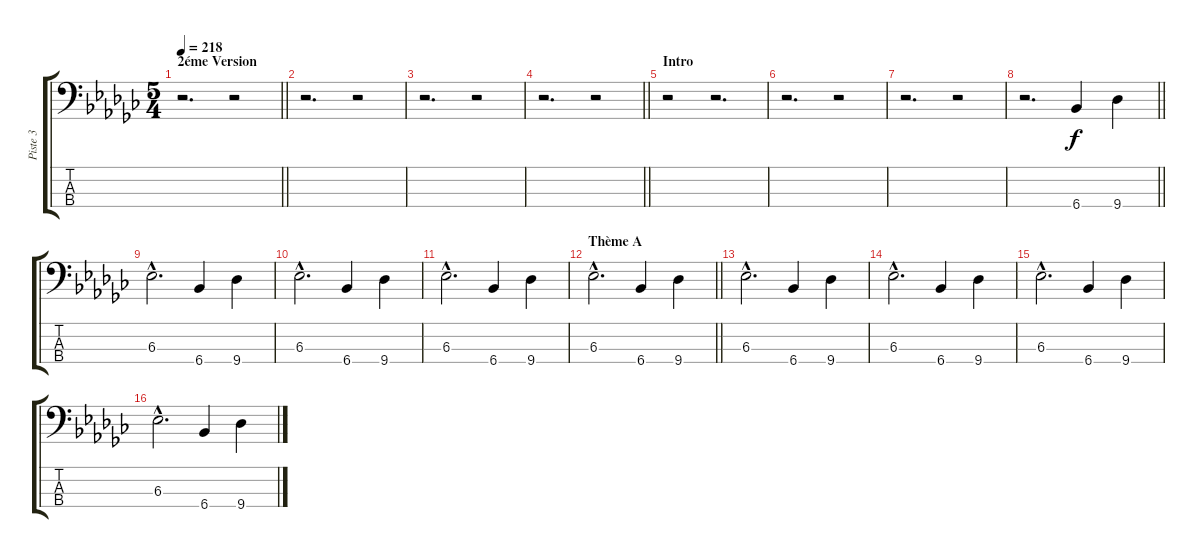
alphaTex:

\track ("Piste 3" "Piste 3") {instrument acousticbass}
\staff {score tabs}
\tuning (G2 D2 A1 E1) {hide}
\ts (5 4)
\section ("" "2éme Version")
\tempo 218
\clef f4
\barLineRight lightlight
\ks ebminor
r.2{d dy fff} r.2 |
r.2{d} r.2 |
r.2{d} r.2 |
\barLineRight lightlight
r.2{d} r.2 |
\section ("" "Intro")
r.2{volume 15 balance 3 instrument acousticbass} r.2{d} |
r.2{d} r.2 |
r.2{d} r.2 |
\barLineRight lightlight
r.2{d} 6.4.4{dy f} 9.4.4 |
6.3{hac}.2{d} 6.4.4 9.4.4 |
6.3{hac}.2{d} 6.4.4 9.4.4 |
6.3{hac}.2{d} 6.4.4 9.4.4 |
\section ("" "Thème A")
\barLineRight lightlight
6.3{hac}.2{d volume 15 balance 3 instrument acousticbass} 6.4.4 9.4.4 |
6.3{hac}.2{d} 6.4.4 9.4.4 |
6.3{hac}.2{d} 6.4.4 9.4.4 |
6.3{hac}.2{d} 6.4.4 9.4.4 |
6.3{hac}.2{d} 6.4.4 9.4.4
